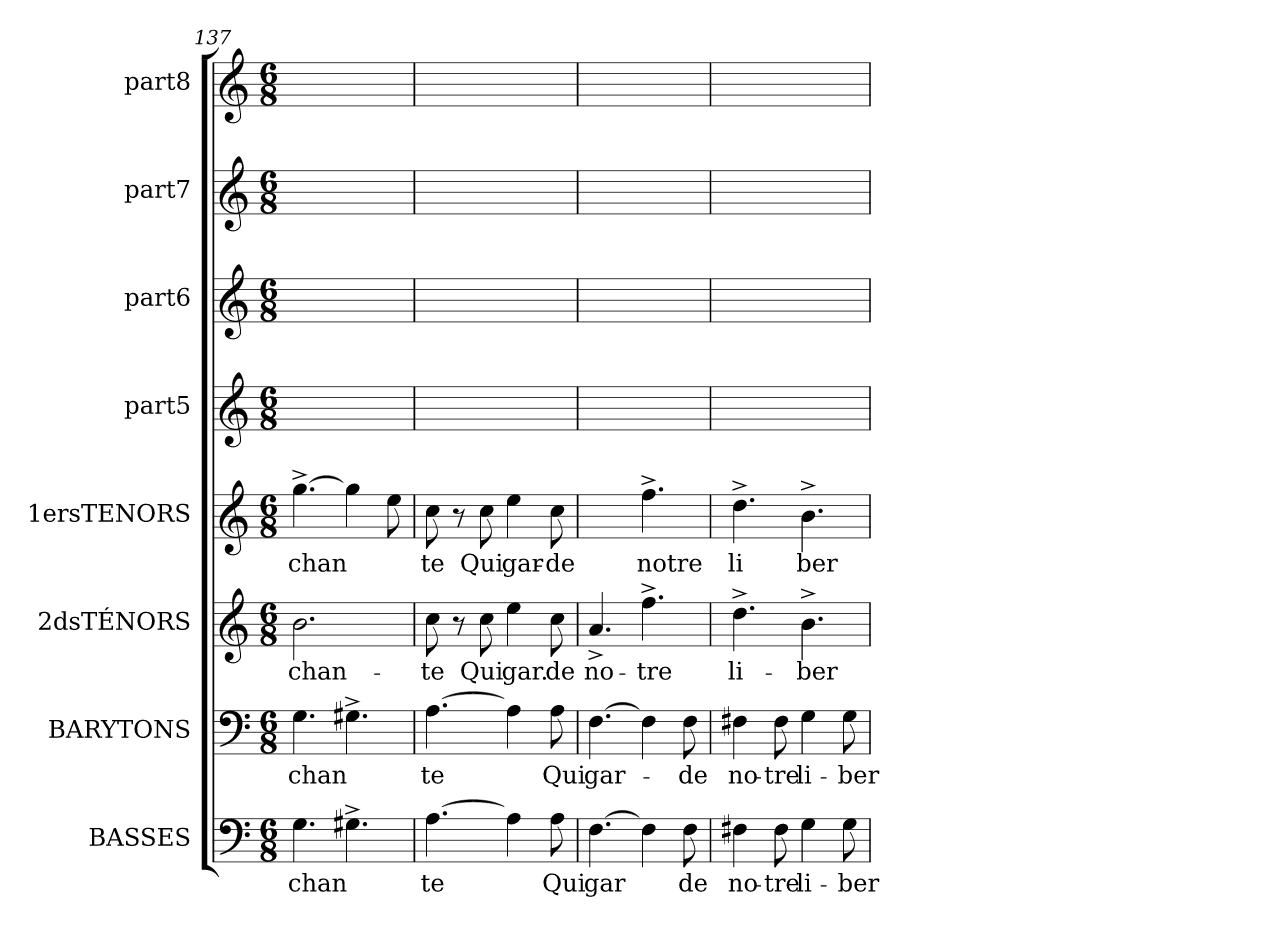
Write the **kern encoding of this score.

**kern	**text	**kern	**text	**kern	**text	**kern	**text	**kern	**kern	**kern	**kern
*part8	*part8	*part7	*part7	*part6	*part6	*part5	*part5	*part4	*part3	*part2	*part1
*staff8	*staff8	*staff7	*staff7	*staff6	*staff6	*staff5	*staff5	*staff4	*staff3	*staff2	*staff1
*I"BASSES	*	*I"BARYTONS	*	*I"2dsTÉNORS	*	*I"1ersTENORS	*	*I"part5	*I"part6	*I"part7	*I"part8
*	*	*	*	*	*	*	*	*I'part5	*I'part6	*I'part7	*I'part8
*clefF4	*	*clefF4	*	*clefG2	*	*clefG2	*	*clefG2	*clefG2	*clefG2	*clefG2
*k[]	*	*k[]	*	*k[]	*	*k[]	*	*k[]	*k[]	*k[]	*k[]
*M6/8	*	*M6/8	*	*M6/8	*	*M6/8	*	*M6/8	*M6/8	*M6/8	*M6/8
=137	=137	=137	=137	=137	=137	=137	=137	=137	=137	=137	=137
4.Gi\	chan	4.Gi\	chan	2.bi\	chan-	[4.gg^>i\	chan	2.ryy	2.ryy	2.ryy	2.ryy
4.G#X^>i\	.	4.G#X^>i\	--	.	.	4ggi\]	.	.	.	.	.
.	.	.	.	.	.	8eei\	.	.	.	.	.
=138	=138	=138	=138	=138	=138	=138	=138	=138	=138	=138	=138
[4.Ai\	te	[4.Ai\	te	8cci\	te	8cci\	te	2.ryy	2.ryy	2.ryy	2.ryy
.	.	.	.	8r	.	8r	.	.	.	.	.
.	.	.	.	8cci\	Qui	8cci\	Qui	.	.	.	.
4Ai\]	.	4Ai\]	.	4eei\	gar.	4eei\	gar-	.	.	.	.
8Ai\	Qui	8Ai\	Qui	8cci\	de	8cci\	de	.	.	.	.
=139	=139	=139	=139	=139	=139	=139	=139	=139	=139	=139	=139
[4.Fi\	gar	[4.Fi\	gar-	4.a^>i/	no-	4.ryy	.	2.ryy	2.ryy	2.ryy	2.ryy
4Fi\]	.	4Fi\]	.	4.ff^>i\	tre	4.ff^>i\	notre	.	.	.	.
8Fi\	de	8Fi\	de	.	.	.	.	.	.	.	.
!!LO:LB:g=z
=140	=140	=140	=140	=140	=140	=140	=140	=140	=140	=140	=140
4F#Xi\	no-	4F#Xi\	no-	4.dd^>i\	li-	4.dd^>i\	li	2.ryy	2.ryy	2.ryy	2.ryy
8F#i\	tre	8F#i\	tre	.	.	.	.	.	.	.	.
4Gi\	li-	4Gi\	li-	4.b^>i\	ber-	4.b^>i\	ber	.	.	.	.
8Gi\	ber-	8Gi\	ber-	.	.	.	.	.	.	.	.
=	=	=	=	=	=	=	=	=	=	=	=
*-	*-	*-	*-	*-	*-	*-	*-	*-	*-	*-	*-
